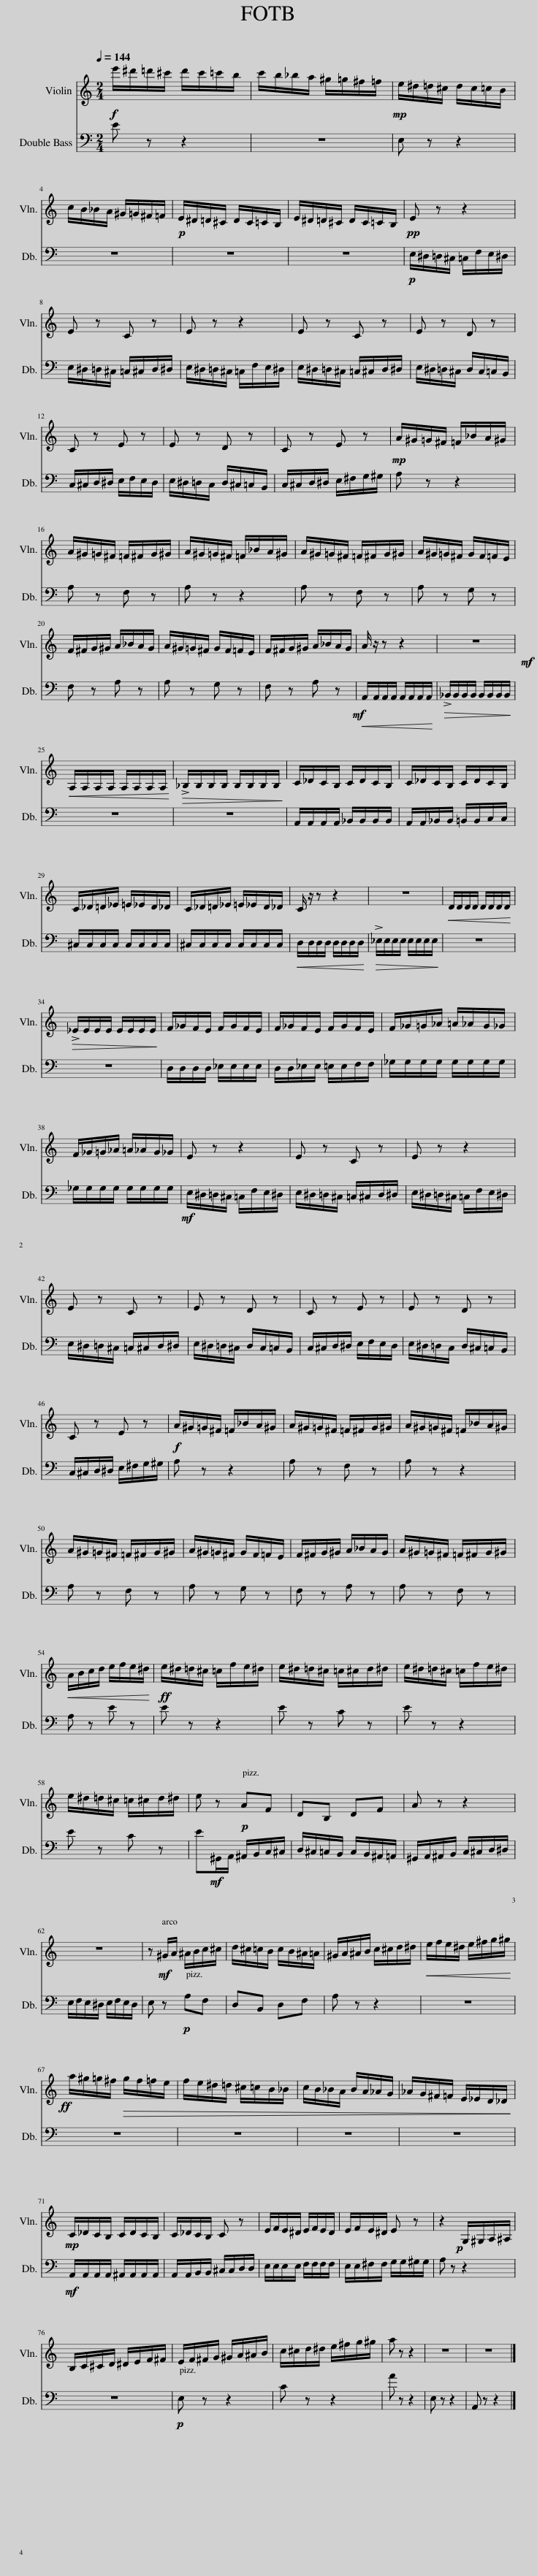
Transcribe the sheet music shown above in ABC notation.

X:1
%%score 1 2
L:1/8
Q:1/4=144
M:2/4
I:linebreak $
K:C
V:1 treble
V:2 bass transpose=-12
V:1
!f! e'/^d'/=d'/^c'/ d'/c'/=c'/b/ | c'/b/_b/a/ ^g/=g/^f/=f/ |!mp! e/^d/=d/^c/ d/c/=c/B/ |$ c/B/_B/A/ ^G/=G/^F/=F/ |!p! E/^D/=D/^C/ D/C/=C/B,/ | %5
 E/^D/=D/^C/ D/C/=C/B,/ |!pp! E z z2 |$ E z C z | E z z2 | E z C z | %10
 E z D z |$ C z E z | E z D z | C z E z |!mp! A/^G/=G/^F/ =F/_B/A/^G/ |$ %15
 A/^G/=G/^F/ =F/^F/G/^G/ | A/^G/=G/^F/ =F/_B/A/^G/ | A/^G/=G/^F/ =F/^F/G/^G/ | A/^G/=G/^F/ G/F/=F/E/ |$ F/^F/G/^G/ A/_B/A/G/ | %20
 A/^G/=G/^F/ G/F/=F/E/ | F/^F/G/^G/ A/_B/A/G/ | A/ z/ z z2 |!mf! z4 |$!<(! A,/A,/A,/A,/ A,/A,/A,/A,/!<)! | %25
!>(! !>!_B,/B,/B,/B,/ B,/B,/B,/B,/!>)! | C/_D/C/B,/ C/D/C/B,/ | C/_D/C/B,/ C/D/C/B,/ |$ C/_D/=D/_E/ =E/_E/D/_D/ | C/_D/=D/_E/ =E/_E/D/_D/ | %30
 C/ z/ z z2 | z4 |!<(! D/D/D/D/ D/D/D/D/!<)! |$!>(! !>!_E/E/E/E/ E/E/E/E/!>)! | F/_G/F/E/ F/G/F/E/ | %35
 F/_G/F/E/ F/G/F/E/ | F/_G/=G/_A/ =A/_A/G/_G/ |$ F/_G/=G/_A/ =A/_A/G/_G/ | E z z2 | E z C z | %40
 E z z2 |$ E z C z | E z D z | C z E z | E z D z |$ %45
 C z E z |!f! A/^G/=G/^F/ =F/_B/A/^G/ | A/^G/=G/^F/ =F/^F/G/^G/ | A/^G/=G/^F/ =F/_B/A/^G/ |$ A/^G/=G/^F/ =F/^F/G/^G/ | %50
 A/^G/=G/^F/ G/F/=F/E/ | F/^F/G/^G/ A/_B/A/G/ | A/^G/=G/^F/ =F/^F/G/^G/ |$!<(! A/B/c/d/ e/f/e/^d/!<)! |!ff! e/^d/=d/^c/ =c/f/e/^d/ | %55
 e/^d/=d/^c/ =c/^c/d/^d/ | e/^d/=d/^c/ =c/f/e/^d/ |$ e/^d/=d/^c/ =c/^c/d/^d/ | e z!p! AF | DB, DF | %60
 A z z2 |$ z4 | z!mf! ^G/A/ ^A/B/c/^c/ | d/^c/=c/B/ c/B/^A/=A/ | ^G/A/^A/B/ c/^c/d/^d/ | %65
!<(! e/f/e/^d/ e/^f/g/^g/!<)! |$!ff! a/^g/=g/^f/!>(! g/f/=f/e/ | f/e/^d/=d/ ^c/=c/B/_B/ | c/B/_B/A/ B/A/_A/G/ | _A/G/^F/=F/ E/_E/D/_D/!>)! |$ %70
!mp! C/_D/C/B,/ C/D/C/B,/ | C/_D/C/B,/ C z | E/F/E/^D/ E/F/E/D/ | E/F/E/^D/ E z | z2!p! G,/^G,/A,/^A,/ |$ %75
 B,/C/^C/D/ ^D/E/F/^F/ | E/F/^F/G/ ^G/A/^A/B/ | c/^c/d/^d/ e/^f/g/^g/ | a z z2 | z4 | %80
 z4 |] %81
V:2
 E z z2 | z4 | E, z z2 |$ z4 | z4 | %5
 z4 |!p! E,/^D,/=D,/^C,/ =C,/F,/E,/^D,/ |$ E,/^D,/=D,/^C,/ =C,/^C,/D,/^D,/ | E,/^D,/=D,/^C,/ =C,/F,/E,/^D,/ | E,/^D,/=D,/^C,/ =C,/^C,/D,/^D,/ | %10
 E,/^D,/=D,/^C,/ D,/C,/=C,/B,,/ |$ C,/^C,/D,/^D,/ E,/F,/E,/D,/ | E,/^D,/=D,/C,/ D,/^C,/=C,/B,,/ | C,/^C,/D,/^D,/ E,/^F,/G,/^G,/ | A, z z2 |$ %15
 A, z F, z | A, z z2 | A, z F, z | A, z G, z |$ F, z A, z | %20
 A, z G, z | F, z A,!mf! z |!<(! A,,/A,,/A,,/A,,/ A,,/A,,/A,,/A,,/!<)! |!>(! !>!_B,,/B,,/B,,/B,,/ B,,/B,,/B,,/B,,/!>)! |$ z4 | %25
 z4 | A,,/A,,/A,,/A,,/ _B,,/B,,/B,,/B,,/ | A,,/A,,/_B,,/B,,/ =B,,/B,,/C,/C,/ |$ ^C,/C,/C,/C,/ C,/C,/C,/C,/ | ^C,/C,/C,/C,/ C,/C,/C,/C,/ | %30
!<(! D,/D,/D,/D,/ D,/D,/D,/D,/!<)! |!>(! !>!_E,/E,/E,/E,/ E,/E,/E,/E,/!>)! | z4 |$ z4 | D,/D,/D,/D,/ _E,/E,/E,/E,/ | %35
 D,/D,/_E,/E,/ =E,/E,/F,/F,/ | _G,/G,/G,/G,/ G,/G,/G,/G,/ |$ _G,/G,/G,/G,/ G,/G,/G,/G,/ |!mf! E,/^D,/=D,/^C,/ =C,/F,/E,/^D,/ | E,/^D,/=D,/^C,/ =C,/^C,/D,/^D,/ | %40
 E,/^D,/=D,/^C,/ =C,/F,/E,/^D,/ |$ E,/^D,/=D,/^C,/ =C,/^C,/D,/^D,/ | E,/^D,/=D,/^C,/ D,/C,/=C,/B,,/ | C,/^C,/D,/^D,/ E,/F,/E,/D,/ | E,/^D,/=D,/C,/ D,/^C,/=C,/B,,/ |$ %45
 C,/^C,/D,/^D,/ E,/^F,/G,/^G,/ | A, z z2 | A, z F, z | A, z z2 |$ A, z F, z | %50
 A, z G, z | F, z A, z | A, z F, z |$ A, z E z | E z z2 | %55
 E z C z | E z z2 |$ E z C z | E!mf!^G,,/A,,/ ^A,,/B,,/C,/^C,/ | D,/^C,/=C,/B,,/ C,/B,,/^A,,/=A,,/ | %60
 ^G,,/A,,/^A,,/B,,/ C,/^C,/D,/^D,/ |$ E,/F,/E,/^D,/ E,/F,/E,/D,/ | E, z!p! A,F, | D,B,, D,F, | A, z z2 | %65
 z4 |$ z4 | z4 | z4 | z4 |$ %70
!mf! A,,/A,,/A,,/A,,/ ^A,,/A,,/A,,/A,,/ | A,,/A,,/B,,/B,,/ ^C,/C,/D,/D,/ | E,/E,/E,/E,/ F,/F,/F,/F,/ | E,/E,/^F,/F,/ G,/G,/^G,/G,/ | A, z z2 |$ %75
 z4 |!p! E, z z2 | C z z2 | A z z2 | E, z z2 | %80
 A,, z z2 |] %81
